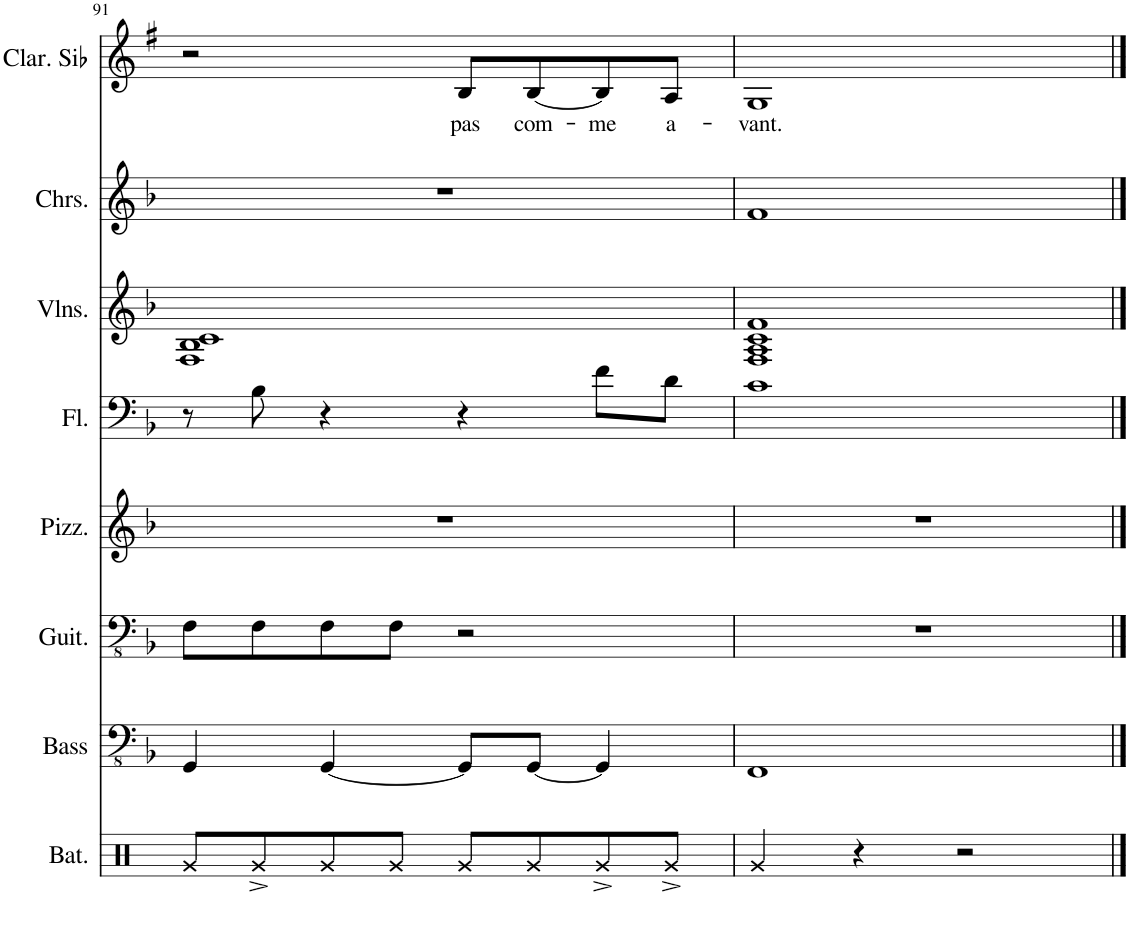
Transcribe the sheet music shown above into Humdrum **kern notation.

**kern	**kern	**kern	**kern	**kern	**kern	**kern	**kern	**text
*part8	*part7	*part6	*part5	*part4	*part3	*part2	*part1	*part1
*staff8	*staff7	*staff6	*staff5	*staff4	*staff3	*staff2	*staff1	*staff1
*I"Batterie	*I"Basse acoustique	*I"Guitare mute	*I"Pizzicato	*I"Flûte	*I"Violons	*I"Choeurs	*I"Clarinette en Sib	*
*I'Bat.	*I'Bass	*I'Guit.	*I'Pizz.	*I'Fl.	*I'Vlns.	*I'Chrs.	*I'Clar. Sib	*
!!LO:PB:g=z
*clefX	*clefFv4	*clefFv4	*clefG2	*clefF4	*clefG2	*clefG2	*clefG2	*
*	*	*	*	*	*	*	*Trd1c2	*
*k[]	*k[b-]	*k[b-]	*k[b-]	*k[b-]	*k[b-]	*k[b-]	*k[f#]	*
*M4/4	*M4/4	*M4/4	*M4/4	*M4/4	*M4/4	*M4/4	*M4/4	*
=91	=91	=91	=91	=91	=91	=91	=91	=91
8Rg/L	4GGG/	8FF\L	1r	8r	1F 1B- 1c	1r	2r	.
8Rg^/	.	8FF\	.	8B-\	.	.	.	.
8Rg/	[4GGG/	8FF\	.	4r	.	.	.	.
8Rg/J	.	8FF\J	.	.	.	.	.	.
!	!	!	!	!	!	!	!	!LO:LY:b
8Rg/L	8GGG/L]	2r	.	4r	.	.	8B/L	pas
!	!	!	!	!	!	!	!	!LO:LY:b
8Rg/	[8GGG/J	.	.	.	.	.	[8B/	com-
!	!	!	!	!	!	!	!	!LO:LY:b
8Rg^/	4GGG/]	.	.	8f\L	.	.	8B/]	-me
!	!	!	!	!	!	!	!	!LO:LY:b
8Rg^/J	.	.	.	8d\J	.	.	8A/J	a-
=92	=92	=92	=92	=92	=92	=92	=92	=92
!	!	!	!	!	!	!	!	!LO:LY:b
4Rg/	1FFF	1r	1r	1c	1F 1A 1c 1f	1f	1G	-vant.
4r	.	.	.	.	.	.	.	.
2r	.	.	.	.	.	.	.	.
==	==	==	==	==	==	==	==	==
*-	*-	*-	*-	*-	*-	*-	*-	*-
